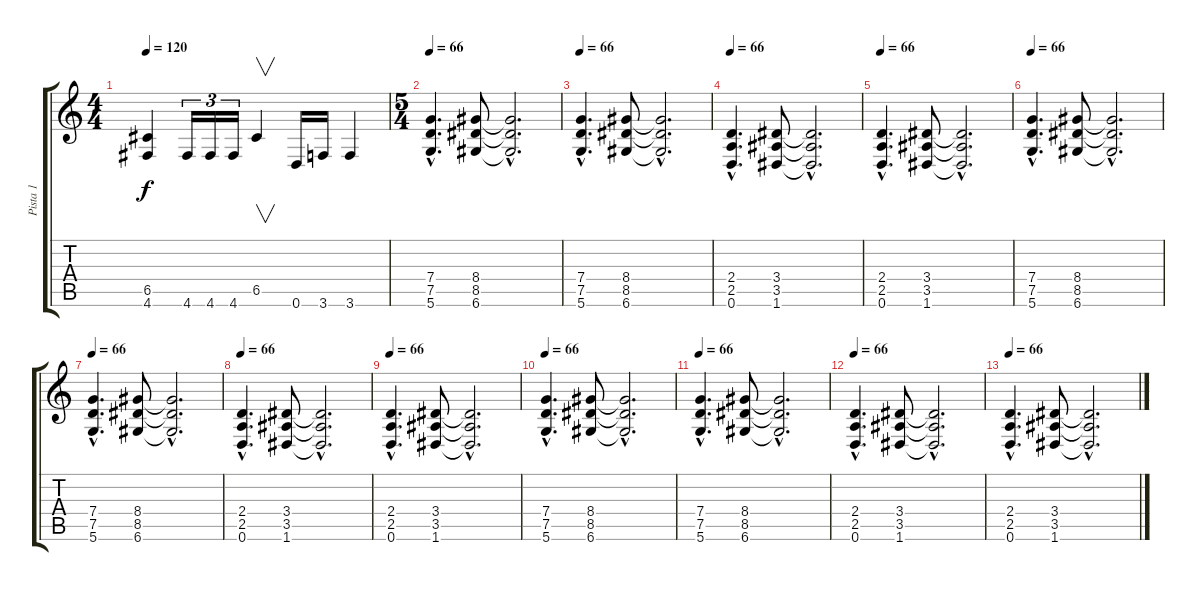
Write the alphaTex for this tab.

\track ("Pista 1" "Pista 1") {instrument distortionguitar}
\staff {score tabs}
\tuning (D4 A3 F3 C3 G2 D2) {hide}
\ts (4 4)
\tempo 120
\clef g2
\ks c
(6.5 4.6).4{dy f} 4.6.16{tu (3 2)} 4.6.16{tu (3 2)} 4.6.16{tu (3 2)} 6.5.4{v} 0.6.16 3.6.16 3.6.4 |
\ts (5 4)
\tempo 66
(7.4{hac} 7.5{hac} 5.6{hac}).4{d volume 8} (8.4 8.5 6.6).8 (8.4{hac t} 8.5{hac t} 6.6{hac t}).2{d} |
\tempo 66
(7.4{hac} 7.5{hac} 5.6{hac}).4{d volume 16} (8.4 8.5 6.6).8 (8.4{hac t} 8.5{hac t} 6.6{hac t}).2{d} |
\tempo 66
(2.4{hac} 2.5{hac} 0.6{hac}).4{d} (3.4 3.5 1.6).8 (3.4{hac t} 3.5{hac t} 1.6{hac t}).2{d} |
\tempo 66
(2.4{hac} 2.5{hac} 0.6{hac}).4{d} (3.4 3.5 1.6).8 (3.4{hac t} 3.5{hac t} 1.6{hac t}).2{d} |
\tempo 66
(7.4{hac} 7.5{hac} 5.6{hac}).4{d} (8.4 8.5 6.6).8 (8.4{hac t} 8.5{hac t} 6.6{hac t}).2{d} |
\tempo 66
(7.4{hac} 7.5{hac} 5.6{hac}).4{d volume 16} (8.4 8.5 6.6).8 (8.4{hac t} 8.5{hac t} 6.6{hac t}).2{d} |
\tempo 66
(2.4{hac} 2.5{hac} 0.6{hac}).4{d} (3.4 3.5 1.6).8 (3.4{hac t} 3.5{hac t} 1.6{hac t}).2{d} |
\tempo 66
(2.4{hac} 2.5{hac} 0.6{hac}).4{d} (3.4 3.5 1.6).8 (3.4{hac t} 3.5{hac t} 1.6{hac t}).2{d} |
\tempo 66
(7.4{hac} 7.5{hac} 5.6{hac}).4{d} (8.4 8.5 6.6).8 (8.4{hac t} 8.5{hac t} 6.6{hac t}).2{d} |
\tempo 66
(7.4{hac} 7.5{hac} 5.6{hac}).4{d volume 6} (8.4 8.5 6.6).8{volume 4} (8.4{hac t} 8.5{hac t} 6.6{hac t}).2{d} |
\tempo 66
(2.4{hac} 2.5{hac} 0.6{hac}).4{d} (3.4 3.5 1.6).8{volume 3} (3.4{hac t} 3.5{hac t} 1.6{hac t}).2{d} |
\tempo 66
(2.4{hac} 2.5{hac} 0.6{hac}).4{d volume 1} (3.4 3.5 1.6).8 (3.4{hac t} 3.5{hac t} 1.6{hac t}).2{d}
